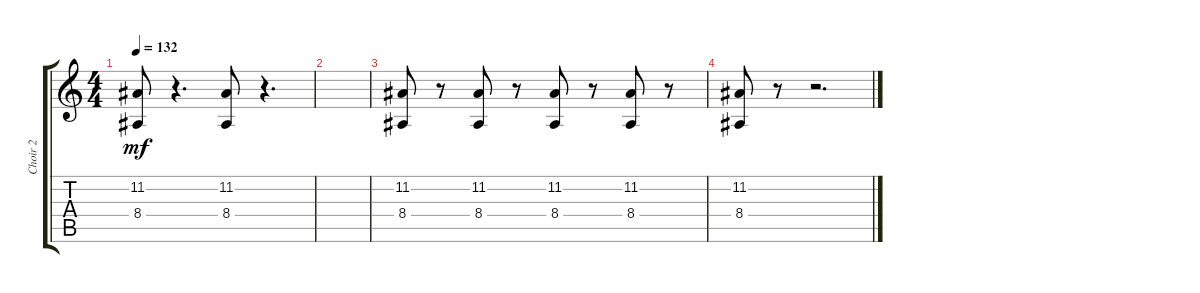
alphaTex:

\track ("Choir 2" "Choir 2") {instrument choiraahs}
\staff {score tabs}
\tuning (E4 B3 G3 D3 A2 E2) {hide}
\ts (4 4)
\tempo 132
\clef g2
\ks c
(11.2 8.4).8{dy mf} r.4{d} (11.2 8.4).8 r.4{d} |
|
(11.2 8.4).8 r.8 (11.2 8.4).8 r.8 (11.2 8.4).8 r.8 (11.2 8.4).8 r.8 |
(11.2 8.4).8 r.8 r.2{d}
